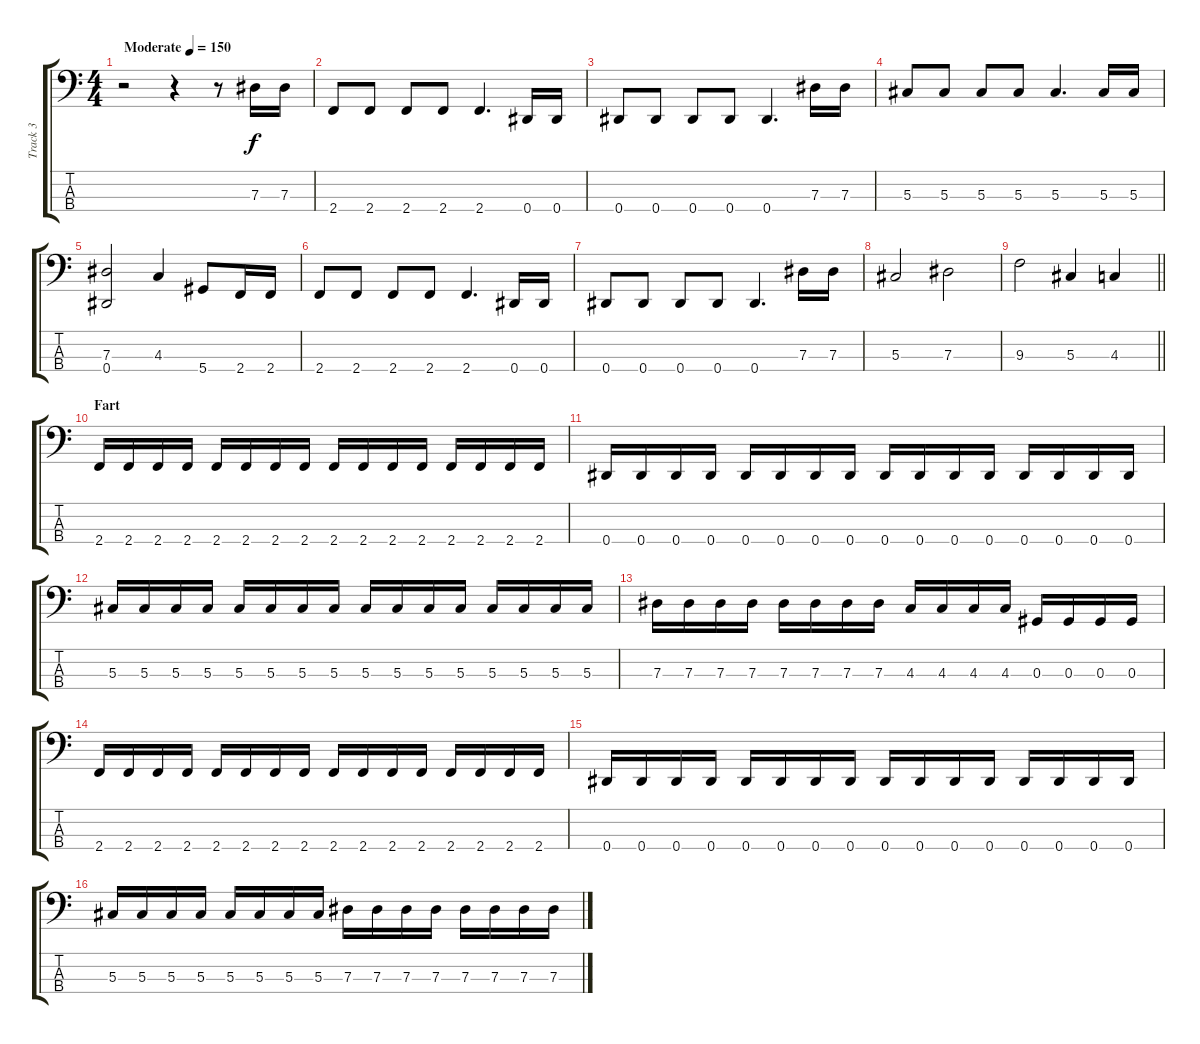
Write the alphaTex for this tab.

\track ("Track 3" "Track 3") {instrument electricbasspick}
\staff {score tabs}
\tuning (Gb2 Db2 Ab1 Eb1) {hide}
\ts (4 4)
\tempo (150 "Moderate")
\clef f4
\ks c
r.2{dy f instrument electricbasspick} r.4 r.8 7.3.16 7.3.16 |
2.4.8 2.4.8 2.4.8 2.4.8 2.4.4{d} 0.4.16 0.4.16 |
0.4.8 0.4.8 0.4.8 0.4.8 0.4.4{d} 7.3.16 7.3.16 |
5.3.8 5.3.8 5.3.8 5.3.8 5.3.4{d} 5.3.16 5.3.16 |
(7.3 0.4).2 4.3.4 5.4.8 2.4.16 2.4.16 |
2.4.8 2.4.8 2.4.8 2.4.8 2.4.4{d} 0.4.16 0.4.16 |
0.4.8 0.4.8 0.4.8 0.4.8 0.4.4{d} 7.3.16 7.3.16 |
5.3.2 7.3.2 |
\barLineRight lightlight
9.3.2 5.3.4 4.3.4 |
\section ("" "Fart")
2.4.16 2.4.16 2.4.16 2.4.16 2.4.16 2.4.16 2.4.16 2.4.16 2.4.16 2.4.16 2.4.16 2.4.16 2.4.16 2.4.16 2.4.16 2.4.16 |
0.4.16 0.4.16 0.4.16 0.4.16 0.4.16 0.4.16 0.4.16 0.4.16 0.4.16 0.4.16 0.4.16 0.4.16 0.4.16 0.4.16 0.4.16 0.4.16 |
5.3.16 5.3.16 5.3.16 5.3.16 5.3.16 5.3.16 5.3.16 5.3.16 5.3.16 5.3.16 5.3.16 5.3.16 5.3.16 5.3.16 5.3.16 5.3.16 |
7.3.16 7.3.16 7.3.16 7.3.16 7.3.16 7.3.16 7.3.16 7.3.16 4.3.16 4.3.16 4.3.16 4.3.16 0.3.16 0.3.16 0.3.16 0.3.16 |
2.4.16 2.4.16 2.4.16 2.4.16 2.4.16 2.4.16 2.4.16 2.4.16 2.4.16 2.4.16 2.4.16 2.4.16 2.4.16 2.4.16 2.4.16 2.4.16 |
0.4.16 0.4.16 0.4.16 0.4.16 0.4.16 0.4.16 0.4.16 0.4.16 0.4.16 0.4.16 0.4.16 0.4.16 0.4.16 0.4.16 0.4.16 0.4.16 |
5.3.16 5.3.16 5.3.16 5.3.16 5.3.16 5.3.16 5.3.16 5.3.16 7.3.16 7.3.16 7.3.16 7.3.16 7.3.16 7.3.16 7.3.16 7.3.16
